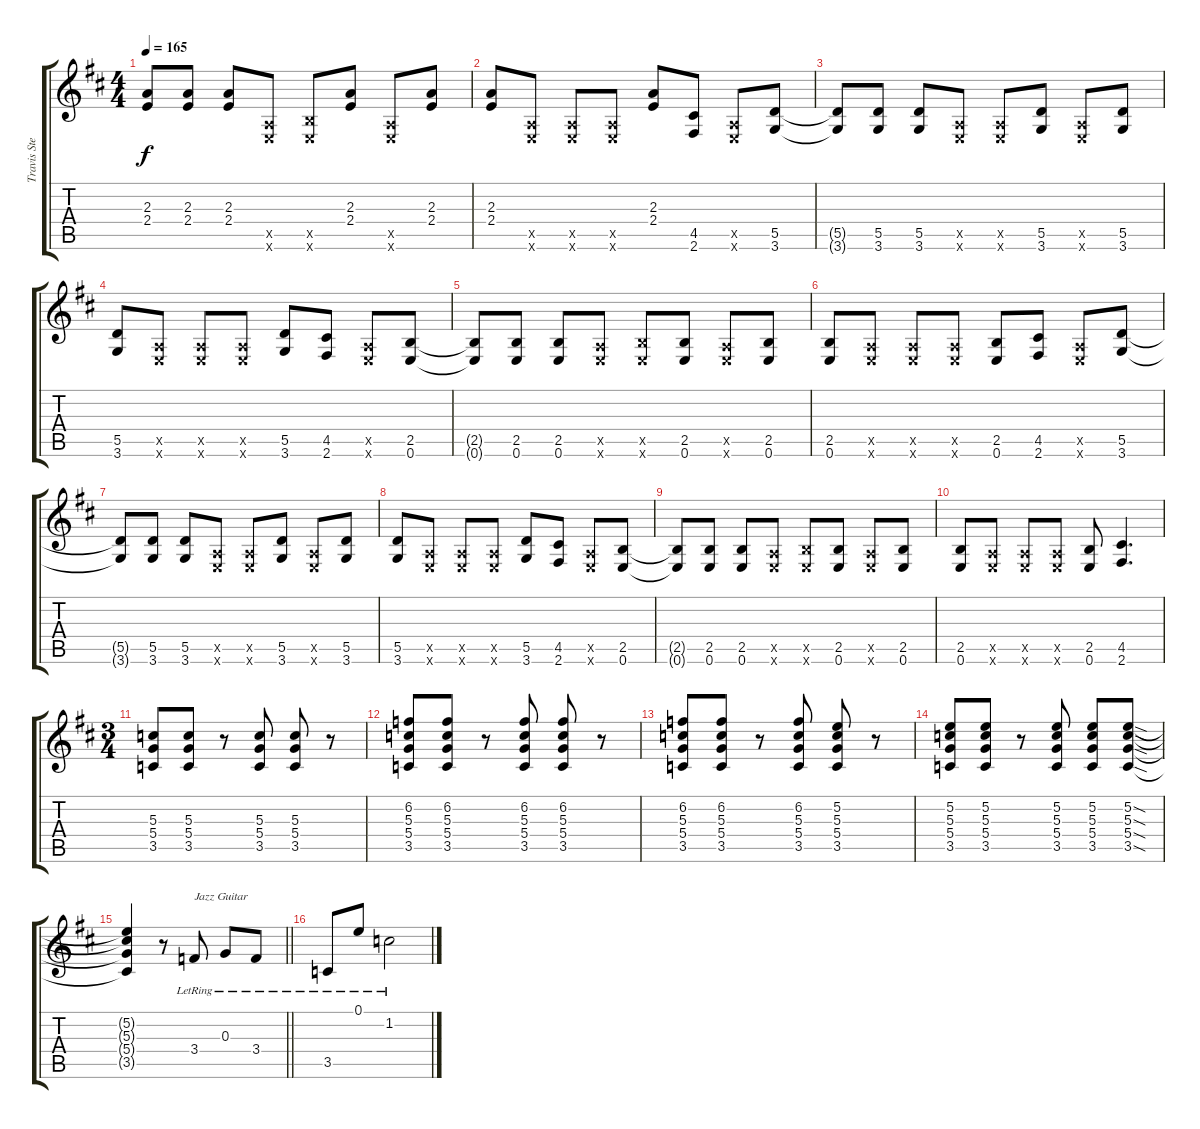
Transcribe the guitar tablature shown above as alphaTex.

\track ("Travis Stever" "Travis Ste") {instrument distortionguitar}
\staff {score tabs}
\tuning (E4 B3 G3 D3 A2 E2) {hide}
\ts (4 4)
\tempo 165
\clef g2
\ks d
(2.3{t} 2.4{t}).8{dy f} (2.3 2.4).8 (2.3 2.4).8 (0.5{x} 0.6{x}).8 (2.5{x} 0.6{x}).8 (2.3 2.4).8 (0.5{x} 0.6{x}).8 (2.3 2.4).8 |
(2.3 2.4).8 (0.5{x} 0.6{x}).8 (0.5{x} 0.6{x}).8 (0.5{x} 0.6{x}).8 (2.3 2.4).8 (4.5 2.6).8 (0.5{x} 0.6{x}).8 (5.5 3.6).8 |
(5.5{t} 3.6{t}).8 (5.5 3.6).8 (5.5 3.6).8 (0.5{x} 0.6{x}).8 (0.5{x} 0.6{x}).8 (5.5 3.6).8 (0.5{x} 0.6{x}).8 (5.5 3.6).8 |
(5.5 3.6).8 (0.5{x} 0.6{x}).8 (0.5{x} 0.6{x}).8 (0.5{x} 0.6{x}).8 (5.5 3.6).8 (4.5 2.6).8 (0.5{x} 0.6{x}).8 (2.5 0.6).8 |
(2.5{t} 0.6{t}).8 (2.5 0.6).8 (2.5 0.6).8 (0.5{x} 0.6{x}).8 (2.5{x} 0.6{x}).8 (2.5 0.6).8 (0.5{x} 0.6{x}).8 (2.5 0.6).8 |
(2.5 0.6).8 (0.5{x} 0.6{x}).8 (0.5{x} 0.6{x}).8 (0.5{x} 0.6{x}).8 (2.5 0.6).8 (4.5 2.6).8 (0.5{x} 0.6{x}).8 (5.5 3.6).8 |
(5.5{t} 3.6{t}).8 (5.5 3.6).8 (5.5 3.6).8 (0.5{x} 0.6{x}).8 (0.5{x} 0.6{x}).8 (5.5 3.6).8 (0.5{x} 0.6{x}).8 (5.5 3.6).8 |
(5.5 3.6).8 (0.5{x} 0.6{x}).8 (0.5{x} 0.6{x}).8 (0.5{x} 0.6{x}).8 (5.5 3.6).8 (4.5 2.6).8 (0.5{x} 0.6{x}).8 (2.5 0.6).8 |
(2.5{t} 0.6{t}).8 (2.5 0.6).8 (2.5 0.6).8 (0.5{x} 0.6{x}).8 (2.5{x} 0.6{x}).8 (2.5 0.6).8 (0.5{x} 0.6{x}).8 (2.5 0.6).8 |
(2.5 0.6).8 (0.5{x} 0.6{x}).8 (0.5{x} 0.6{x}).8 (0.5{x} 0.6{x}).8 (2.5 0.6).8 (4.5 2.6).4{d} |
\ts (3 4)
(5.3 5.4 3.5).8 (5.3 5.4 3.5).8 r.8 (5.3 5.4 3.5).8 (5.3 5.4 3.5).8 r.8 |
(6.2 5.3 5.4 3.5).8 (6.2 5.3 5.4 3.5).8 r.8 (6.2 5.3 5.4 3.5).8 (6.2 5.3 5.4 3.5).8 r.8 |
(6.2 5.3 5.4 3.5).8 (6.2 5.3 5.4 3.5).8 r.8 (6.2 5.3 5.4 3.5).8 (5.2 5.3 5.4 3.5).8 r.8 |
(5.2 5.3 5.4 3.5).8 (5.2 5.3 5.4 3.5).8 r.8 (5.2 5.3 5.4 3.5).8 (5.2 5.3 5.4 3.5).8 (5.2{sod} 5.3{sod} 5.4{sod} 3.5{sod}).8 |
\barLineRight lightlight
(5.2{t} 5.3{t} 5.4{t} 3.5{t}).4 r.8 3.4{lr}.8{txt "Jazz Guitar" instrument electricguitarjazz} 0.3{lr}.8 3.4{lr}.8 |
3.5{lr}.8 0.1{lr}.8 1.2{lr}.2
